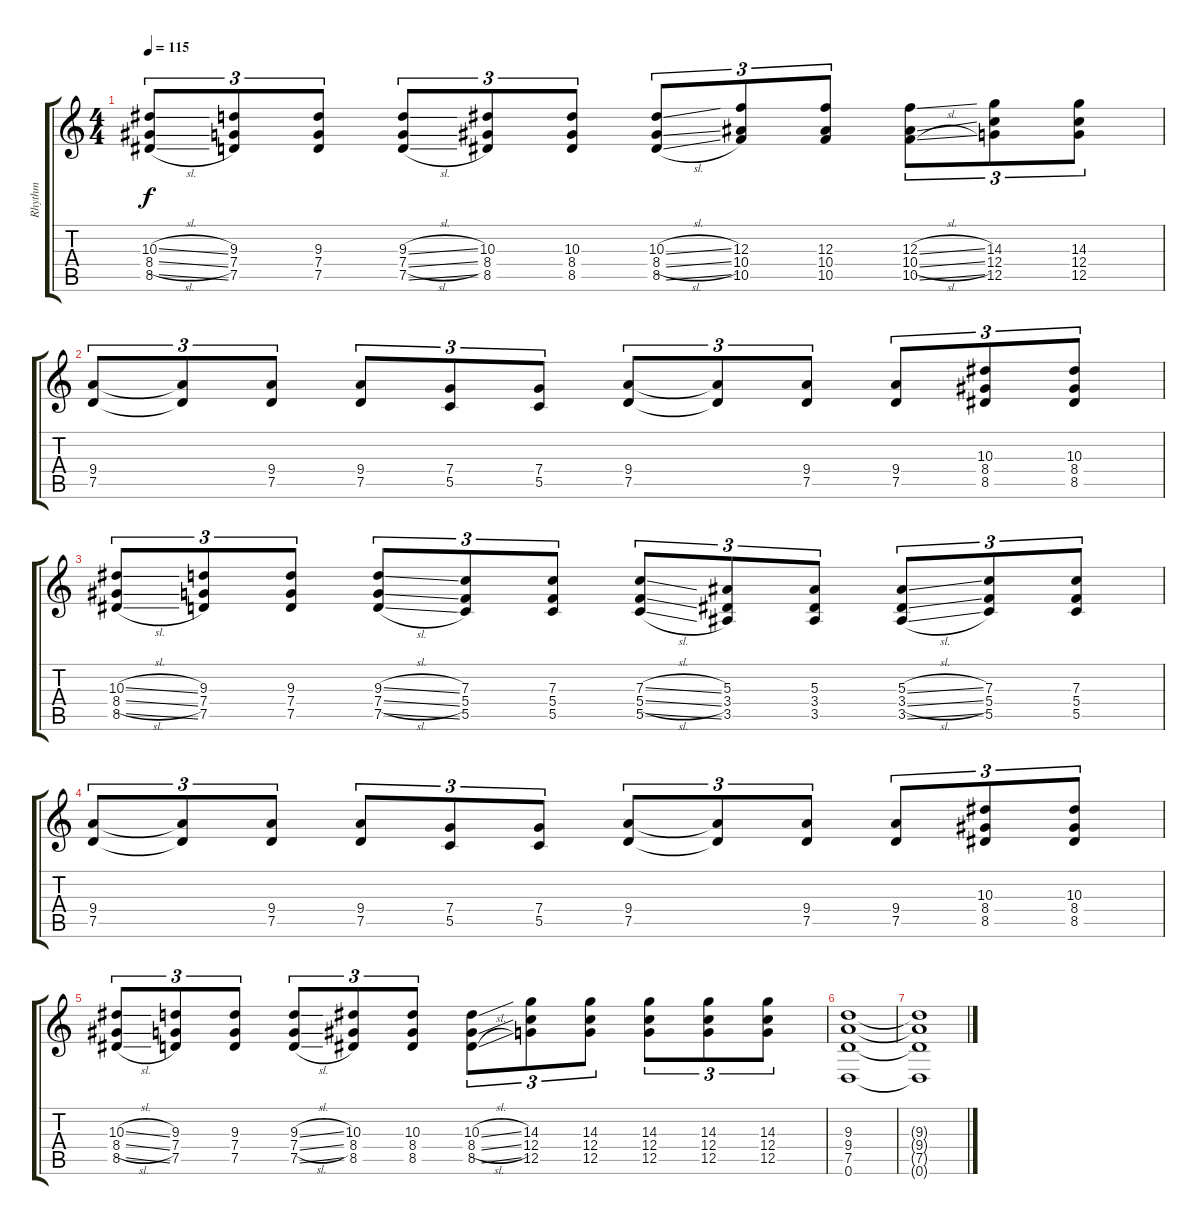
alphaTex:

\track ("Rhythm" "Rhythm") {instrument overdrivenguitar}
\staff {score tabs}
\tuning (D4 A3 F3 C3 G2 D2) {hide}
\ts (4 4)
\tempo 115
\clef g2
\ks c
(10.3{sl} 8.4{sl} 8.5{sl}).8{tu (3 2) dy f} (9.3 7.4 7.5).8{tu (3 2)} (9.3 7.4 7.5).8{tu (3 2)} (9.3{sl} 7.4{sl} 7.5{sl}).8{tu (3 2)} (10.3 8.4 8.5).8{tu (3 2)} (10.3 8.4 8.5).8{tu (3 2)} (10.3{sl} 8.4{sl} 8.5{sl}).8{tu (3 2)} (12.3 10.4 10.5).8{tu (3 2)} (12.3 10.4 10.5).8{tu (3 2)} (12.3{sl} 10.4{sl} 10.5{sl}).8{tu (3 2)} (14.3 12.4 12.5).8{tu (3 2)} (14.3 12.4 12.5).8{tu (3 2)} |
(9.4 7.5).8{tu (3 2)} (9.4{t} 7.5{t}).8{tu (3 2)} (9.4 7.5).8{tu (3 2)} (9.4 7.5).8{tu (3 2)} (7.4 5.5).8{tu (3 2)} (7.4 5.5).8{tu (3 2)} (9.4 7.5).8{tu (3 2)} (9.4{t} 7.5{t}).8{tu (3 2)} (9.4 7.5).8{tu (3 2)} (9.4 7.5).8{tu (3 2)} (10.3 8.4 8.5).8{tu (3 2)} (10.3 8.4 8.5).8{tu (3 2)} |
(10.3{sl} 8.4{sl} 8.5{sl}).8{tu (3 2)} (9.3 7.4 7.5).8{tu (3 2)} (9.3 7.4 7.5).8{tu (3 2)} (9.3{sl} 7.4{sl} 7.5{sl}).8{tu (3 2)} (7.3 5.4 5.5).8{tu (3 2)} (7.3 5.4 5.5).8{tu (3 2)} (7.3{sl} 5.4{sl} 5.5{sl}).8{tu (3 2)} (5.3 3.4 3.5).8{tu (3 2)} (5.3 3.4 3.5).8{tu (3 2)} (5.3{sl} 3.4{sl} 3.5{sl}).8{tu (3 2)} (7.3 5.4 5.5).8{tu (3 2)} (7.3 5.4 5.5).8{tu (3 2)} |
(9.4 7.5).8{tu (3 2)} (9.4{t} 7.5{t}).8{tu (3 2)} (9.4 7.5).8{tu (3 2)} (9.4 7.5).8{tu (3 2)} (7.4 5.5).8{tu (3 2)} (7.4 5.5).8{tu (3 2)} (9.4 7.5).8{tu (3 2)} (9.4{t} 7.5{t}).8{tu (3 2)} (9.4 7.5).8{tu (3 2)} (9.4 7.5).8{tu (3 2)} (10.3 8.4 8.5).8{tu (3 2)} (10.3 8.4 8.5).8{tu (3 2)} |
(10.3{sl} 8.4{sl} 8.5{sl}).8{tu (3 2)} (9.3 7.4 7.5).8{tu (3 2)} (9.3 7.4 7.5).8{tu (3 2)} (9.3{sl} 7.4{sl} 7.5{sl}).8{tu (3 2)} (10.3 8.4 8.5).8{tu (3 2)} (10.3 8.4 8.5).8{tu (3 2)} (10.3{sl} 8.4{sl} 8.5{sl}).8{tu (3 2)} (14.3 12.4 12.5).8{tu (3 2)} (14.3 12.4 12.5).8{tu (3 2)} (14.3 12.4 12.5).8{tu (3 2)} (14.3 12.4 12.5).8{tu (3 2)} (14.3 12.4 12.5).8{tu (3 2)} |
(9.3 9.4 7.5 0.6).1 |
(9.3{t} 9.4{t} 7.5{t} 0.6{t}).1
